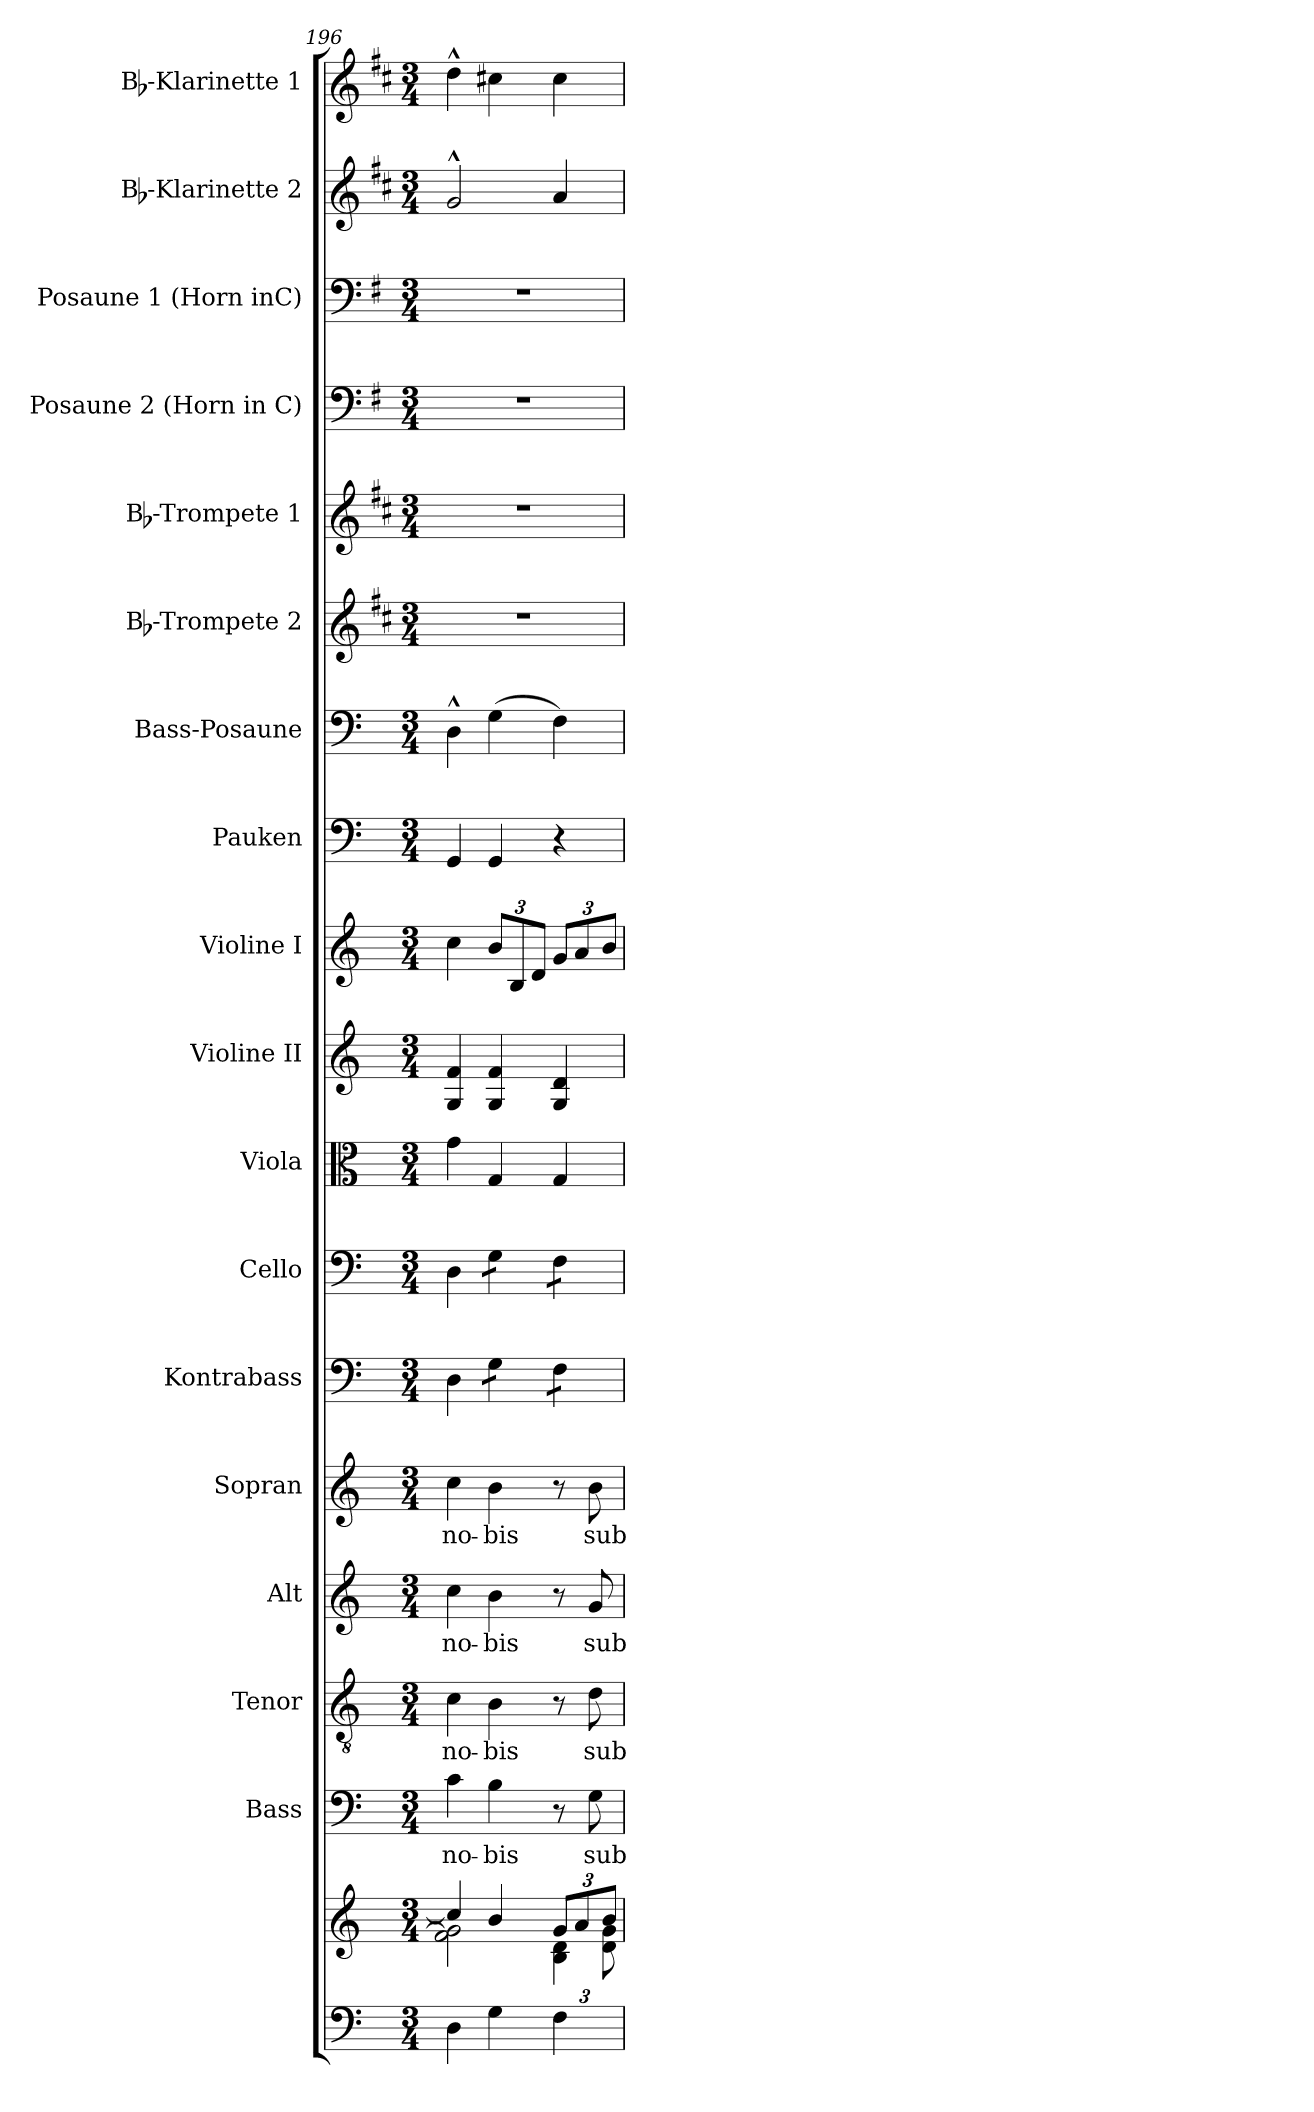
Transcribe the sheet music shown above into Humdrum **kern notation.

**kern	**kern	**kern	**text	**kern	**text	**kern	**text	**kern	**text	**kern	**kern	**kern	**kern	**kern	**kern	**kern	**kern	**kern	**kern	**kern	**kern	**kern
*part18	*part18	*part17	*part17	*part16	*part16	*part15	*part15	*part14	*part14	*part13	*part12	*part11	*part10	*part9	*part8	*part7	*part6	*part5	*part4	*part3	*part2	*part1
*staff19	*staff18	*staff17	*staff17	*staff16	*staff16	*staff15	*staff15	*staff14	*staff14	*staff13	*staff12	*staff11	*staff10	*staff9	*staff8	*staff7	*staff6	*staff5	*staff4	*staff3	*staff2	*staff1
*	*	*I"Bass	*	*I"Tenor	*	*I"Alt	*	*I"Sopran	*	*I"Kontrabass	*I"Cello	*I"Viola	*I"Violine II	*I"Violine I	*I"Pauken	*I"Bass-Posaune	*I"Bb-Trompete 2	*I"Bb-Trompete 1	*I"Posaune 2 (Horn in C)	*I"Posaune 1 (Horn inC)	*I"Bb-Klarinette 2	*I"Bb-Klarinette 1
*	*	*I'B.	*	*I'T.	*	*I'A.	*	*I'S.	*	*I'Kb.	*	*I'Vla.	*I'Vl. II	*I'Vl. I	*I'Pk.	*I'B-Pos.	*I'Bb Trp. 2	*I'Bb Trp. 1	*I'Pos. 2	*I'Pos. 1	*I'Bb Kl. 2	*I'Bb Kl. 1
*clefF4	*clefG2	*clefF4	*	*clefGv2	*	*clefG2	*	*clefG2	*	*clefF4	*clefF4	*clefC3	*clefG2	*clefG2	*clefF4	*clefF4	*clefG2	*clefG2	*clefF4	*clefF4	*clefG2	*clefG2
*	*	*	*	*	*	*	*	*	*	*ITrd7c12	*	*	*	*	*	*	*ITrd1c2	*ITrd1c2	*ITrd4c7	*ITrd4c7	*ITrd1c2	*ITrd1c2
*k[]	*k[]	*k[]	*	*k[]	*	*k[]	*	*k[]	*	*k[]	*k[]	*k[]	*k[]	*k[]	*k[]	*k[]	*k[]	*k[]	*k[]	*k[]	*k[]	*k[]
*C:	*C:	*C:	*	*C:	*	*C:	*	*C:	*	*C:	*C:	*C:	*C:	*C:	*C:	*C:	*C:	*C:	*C:	*C:	*C:	*C:
*M3/4	*M3/4	*M3/4	*	*M3/4	*	*M3/4	*	*M3/4	*	*M3/4	*M3/4	*M3/4	*M3/4	*M3/4	*M3/4	*M3/4	*M3/4	*M3/4	*M3/4	*M3/4	*M3/4	*M3/4
=196	=196	=196	=196	=196	=196	=196	=196	=196	=196	=196	=196	=196	=196	=196	=196	=196	=196	=196	=196	=196	=196	=196
*	*^	*	*	*	*	*	*	*	*	*	*	*	*	*	*	*	*	*	*	*	*	*
!	!	!	!	!LO:LY:b	!	!LO:LY:b	!	!LO:LY:b	!	!LO:LY:b	!	!	!	!	!	!	!	!	!	!	!	!	!
4D\	4cc/]	2f\ 2g\]	4c\	no-	4c\	no-	4cc\	no-	4cc\	no-	4DD\	4D\	4g\	4G/ 4f/	4cc\	4GG/	4D^^>\	2.r	2.r	2.r	2.r	2f^^>/	4cc^^>\
!	!	!	!	!LO:LY:b	!	!LO:LY:b	!	!LO:LY:b	!	!LO:LY:b	!	!	!	!	!	!	!	!	!	!	!	!	!
*	*	*	*	*	*	*	*	*	*	*	*	*	*	*	*Xbrackettup	*	*	*	*	*	*	*	*
*	*	*	*	*	*	*	*	*	*	*	*tremolo	*	*	*	*	*	*	*	*	*	*	*	*
*	*	*	*	*	*	*	*	*	*	*	*	*tremolo	*	*	*	*	*	*	*	*	*	*	*
4G\	4b/	.	4B\	-bis	4B\	-bis	4b\	-bis	4b\	-bis	8GG\L	8G\L	4G/	4G/ 4f/	12b/L	4GG/	(>4G\	.	.	.	.	.	4bn\
.	.	.	.	.	.	.	.	.	.	.	.	.	.	.	12B/	.	.	.	.	.	.	.	.
.	.	.	.	.	.	.	.	.	.	.	8GG\J	8G\J	.	.	.	.	.	.	.	.	.	.	.
.	.	.	.	.	.	.	.	.	.	.	.	.	.	.	12d/J	.	.	.	.	.	.	.	.
*	*	*Xbrackettup	*	*	*	*	*	*	*	*	*	*	*	*	*	*	*	*	*	*	*	*	*
4F\	12g/L	6B\ 6d\	8r	.	8r	.	8r	.	8r	.	8FF\L	8F\L	4G/	4G/ 4d/	12g/L	4r	4F\)	.	.	.	.	4g/	4b\
.	12a/	.	.	.	.	.	.	.	.	.	.	.	.	.	12a/	.	.	.	.	.	.	.	.
!	!	!	!	!LO:LY:b	!	!LO:LY:b	!	!LO:LY:b	!	!LO:LY:b	!	!	!	!	!	!	!	!	!	!	!	!	!
.	.	.	8G\	sub	8d\	sub	8g/	sub	8b\	sub	8FF\J	8F\J	.	.	.	.	.	.	.	.	.	.	.
*	*	*	*	*	*	*	*	*	*	*	*	*Xtremolo	*	*	*	*	*	*	*	*	*	*	*
*	*	*	*	*	*	*	*	*	*	*	*Xtremolo	*	*	*	*	*	*	*	*	*	*	*	*
.	12b/J	12d\ 12g\	.	.	.	.	.	.	.	.	.	.	.	.	12b/J	.	.	.	.	.	.	.	.
*	*v	*v	*	*	*	*	*	*	*	*	*	*	*	*	*	*	*	*	*	*	*	*	*
=	=	=	=	=	=	=	=	=	=	=	=	=	=	=	=	=	=	=	=	=	=	=
*-	*-	*-	*-	*-	*-	*-	*-	*-	*-	*-	*-	*-	*-	*-	*-	*-	*-	*-	*-	*-	*-	*-
